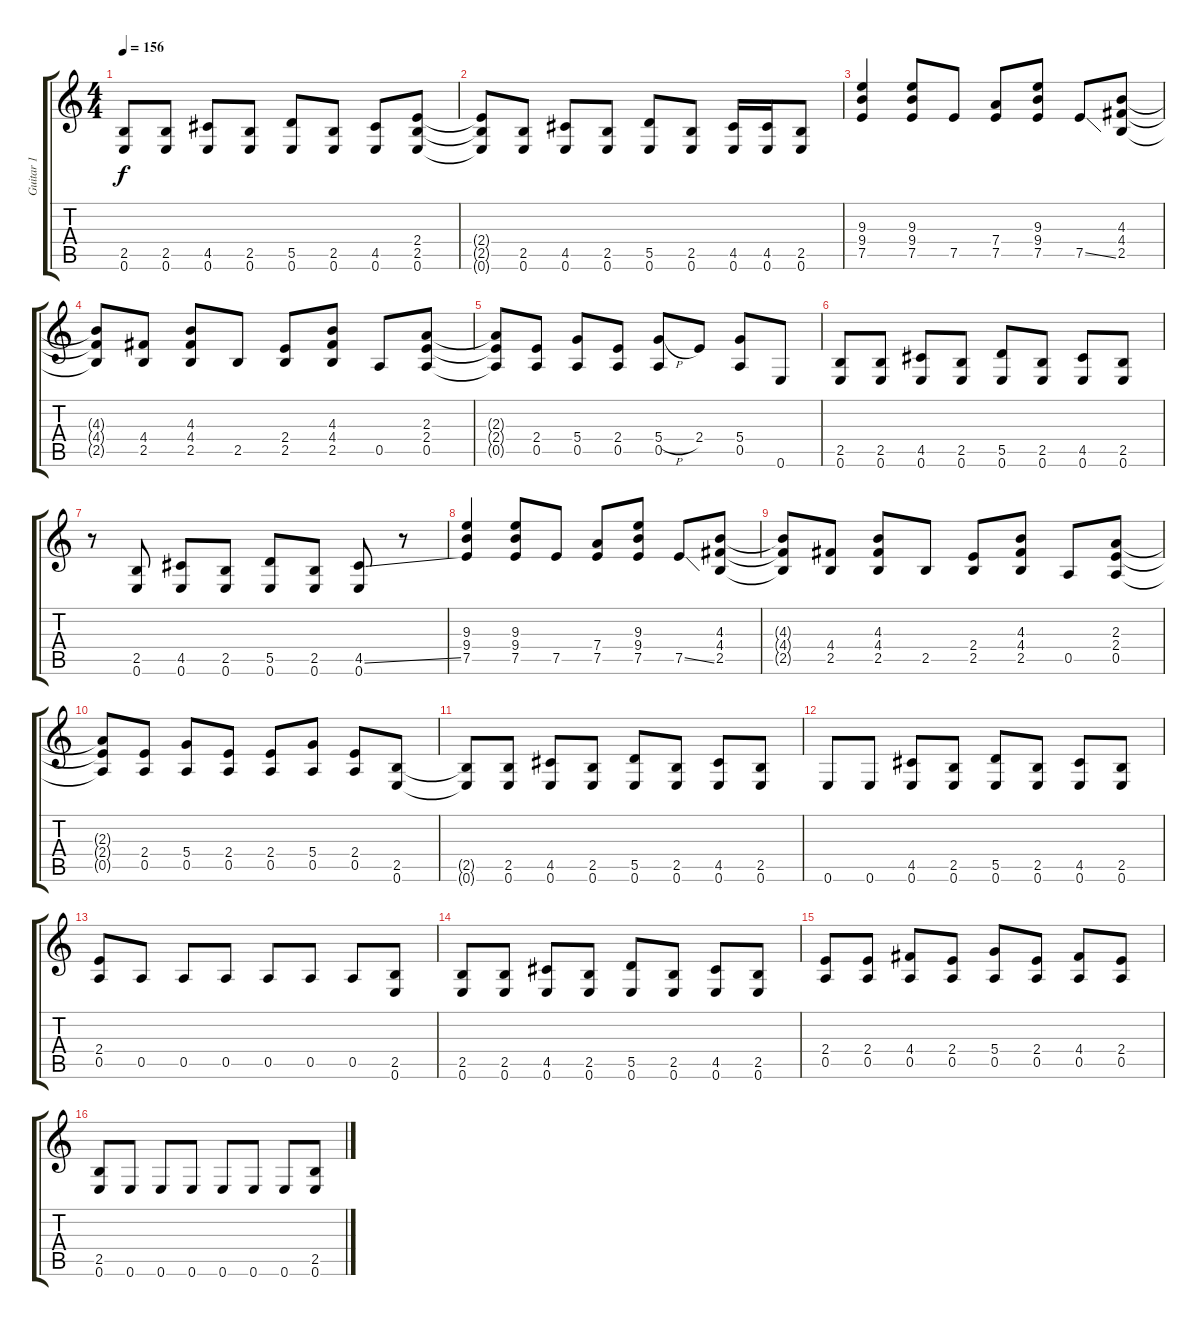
\track ("Guitar 1" "Guitar 1") {instrument overdrivenguitar}
\staff {score tabs}
\tuning (E4 B3 G3 D3 A2 E2) {hide}
\ts (4 4)
\tempo 156
\clef g2
\ks c
(2.5{t} 0.6{t}).8{dy f} (2.5 0.6).8 (4.5 0.6).8 (2.5 0.6).8 (5.5 0.6).8 (2.5 0.6).8 (4.5 0.6).8 (2.4 2.5 0.6).8 |
(2.4{t} 2.5{t} 0.6{t}).8 (2.5 0.6).8 (4.5 0.6).8 (2.5 0.6).8 (5.5 0.6).8 (2.5 0.6).8 (4.5 0.6).16 (4.5 0.6).16 (2.5 0.6).8 |
(9.3 9.4 7.5).4 (9.3 9.4 7.5).8 7.5.8 (7.4 7.5).8 (9.3 9.4 7.5).8 7.5{ss}.8 (4.3 4.4 2.5).8 |
(4.3{t} 4.4{t} 2.5{t}).8 (4.4 2.5).8 (4.3 4.4 2.5).8 2.5.8 (2.4 2.5).8 (4.3 4.4 2.5).8 0.5.8 (2.3 2.4 0.5).8 |
(2.3{t} 2.4{t} 0.5{t}).8 (2.4 0.5).8 (5.4 0.5).8 (2.4 0.5).8 (5.4{h} 0.5).8 2.4.8 (5.4 0.5).8 0.6.8 |
(2.5 0.6).8 (2.5 0.6).8 (4.5 0.6).8 (2.5 0.6).8 (5.5 0.6).8 (2.5 0.6).8 (4.5 0.6).8 (2.5 0.6).8 |
r.8 (2.5 0.6).8 (4.5 0.6).8 (2.5 0.6).8 (5.5 0.6).8 (2.5 0.6).8 (4.5{ss} 0.6).8 r.8 |
(9.3 9.4 7.5).4 (9.3 9.4 7.5).8 7.5.8 (7.4 7.5).8 (9.3 9.4 7.5).8 7.5{ss}.8 (4.3 4.4 2.5).8 |
(4.3{t} 4.4{t} 2.5{t}).8 (4.4 2.5).8 (4.3 4.4 2.5).8 2.5.8 (2.4 2.5).8 (4.3 4.4 2.5).8 0.5.8 (2.3 2.4 0.5).8 |
(2.3{t} 2.4{t} 0.5{t}).8 (2.4 0.5).8 (5.4 0.5).8 (2.4 0.5).8 (2.4 0.5).8 (5.4 0.5).8 (2.4 0.5).8 (2.5 0.6).8 |
(2.5{t} 0.6{t}).8 (2.5 0.6).8 (4.5 0.6).8 (2.5 0.6).8 (5.5 0.6).8 (2.5 0.6).8 (4.5 0.6).8 (2.5 0.6).8 |
0.6.8 0.6.8 (4.5 0.6).8 (2.5 0.6).8 (5.5 0.6).8 (2.5 0.6).8 (4.5 0.6).8 (2.5 0.6).8 |
(2.4 0.5).8 0.5.8 0.5.8 0.5.8 0.5.8 0.5.8 0.5.8 (2.5 0.6).8 |
(2.5 0.6).8 (2.5 0.6).8 (4.5 0.6).8 (2.5 0.6).8 (5.5 0.6).8 (2.5 0.6).8 (4.5 0.6).8 (2.5 0.6).8 |
(2.4 0.5).8 (2.4 0.5).8 (4.4 0.5).8 (2.4 0.5).8 (5.4 0.5).8 (2.4 0.5).8 (4.4 0.5).8 (2.4 0.5).8 |
(2.5 0.6).8 0.6.8 0.6.8 0.6.8 0.6.8 0.6.8 0.6.8 (2.5 0.6).8
